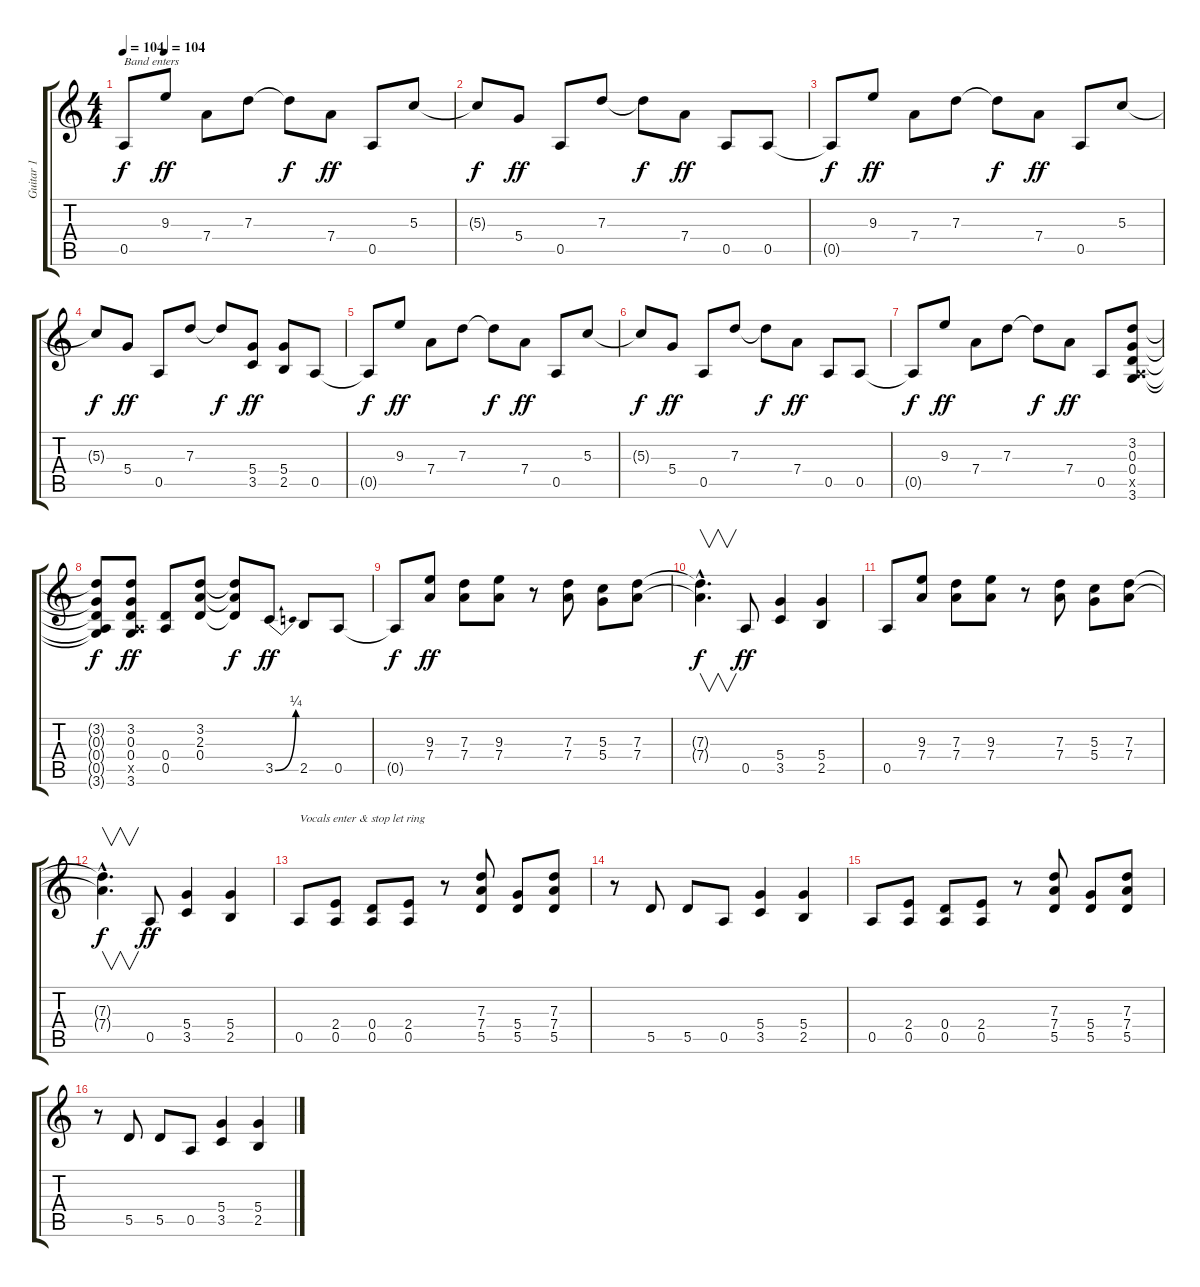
\track ("Guitar 1" "Guitar 1") {instrument overdrivenguitar}
\staff {score tabs}
\tuning (E4 B3 G3 D3 A2 E2) {hide}
\ts (4 4)
\tempo 104
\tempo (104 0.125)
\clef g2
\ks c
0.5{t}.8{txt "Band enters" dy f} 9.3.8{dy ff} 7.4.8 7.3.8 7.3{t}.8{dy f} 7.4.8{dy ff} 0.5.8 5.3.8 |
5.3{t}.8{dy f} 5.4.8{dy ff} 0.5.8 7.3.8 7.3{t}.8{dy f} 7.4.8{dy ff} 0.5.8 0.5.8 |
0.5{t}.8{dy f} 9.3.8{dy ff} 7.4.8 7.3.8 7.3{t}.8{dy f} 7.4.8{dy ff} 0.5.8 5.3.8 |
5.3{t}.8{dy f} 5.4.8{dy ff} 0.5.8 7.3.8 7.3{t}.8{dy f} (5.4 3.5).8{dy ff} (5.4 2.5).8 0.5.8 |
0.5{t}.8{dy f} 9.3.8{dy ff} 7.4.8 7.3.8 7.3{t}.8{dy f} 7.4.8{dy ff} 0.5.8 5.3.8 |
5.3{t}.8{dy f} 5.4.8{dy ff} 0.5.8 7.3.8 7.3{t}.8{dy f} 7.4.8{dy ff} 0.5.8 0.5.8 |
0.5{t}.8{dy f} 9.3.8{dy ff} 7.4.8 7.3.8 7.3{t}.8{dy f} 7.4.8{dy ff} 0.5.8 (3.2 0.3 0.4 0.5{x} 3.6).8 |
(3.2{t} 0.3{t} 0.4{t} 0.5{t} 3.6{t}).8{dy f} (3.2 0.3 0.4 0.5{x} 3.6).8{dy ff} (0.4 0.5).8 (3.2 2.3 0.4).8 (3.2{t} 2.3{t} 0.4{t}).8{dy f} 3.5{be (bend 0 0 60 1)}.8{dy ff} 2.5.8 0.5.8 |
0.5{t}.8{dy f} (9.3 7.4).8{dy ff} (7.3 7.4).8 (9.3 7.4).8 r.8 (7.3 7.4).8 (5.3 5.4).8 (7.3 7.4).8 |
(7.3{hac t} 7.4{hac t}).4{v d dy f} 0.5.8{dy ff} (5.4 3.5).4 (5.4 2.5).4 |
0.5.8 (9.3 7.4).8 (7.3 7.4).8 (9.3 7.4).8 r.8 (7.3 7.4).8 (5.3 5.4).8 (7.3 7.4).8 |
(7.3{hac t} 7.4{hac t}).4{v d dy f} 0.5.8{dy ff} (5.4 3.5).4 (5.4 2.5).4 |
0.5.8{txt "Vocals enter & stop let ring"} (2.4 0.5).8 (0.4 0.5).8 (2.4 0.5).8 r.8 (7.3 7.4 5.5).8 (5.4 5.5).8 (7.3 7.4 5.5).8 |
r.8 5.5.8 5.5.8 0.5.8 (5.4 3.5).4 (5.4 2.5).4 |
0.5.8 (2.4 0.5).8 (0.4 0.5).8 (2.4 0.5).8 r.8 (7.3 7.4 5.5).8 (5.4 5.5).8 (7.3 7.4 5.5).8 |
r.8 5.5.8 5.5.8 0.5.8 (5.4 3.5).4 (5.4 2.5).4
